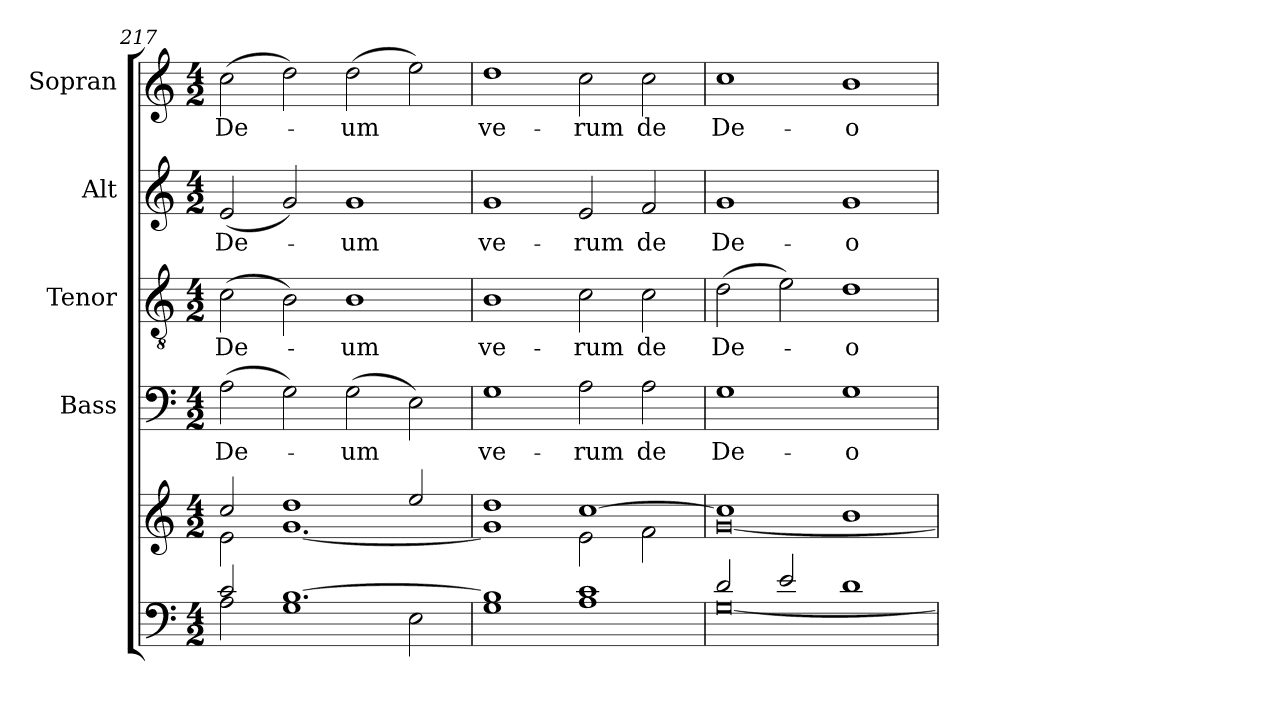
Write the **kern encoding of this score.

**kern	**kern	**kern	**text	**kern	**text	**kern	**text	**kern	**text
*part5	*part5	*part4	*part4	*part3	*part3	*part2	*part2	*part1	*part1
*staff6	*staff5	*staff4	*staff4	*staff3	*staff3	*staff2	*staff2	*staff1	*staff1
*	*	*I"Bass	*	*I"Tenor	*	*I"Alt	*	*I"Sopran	*
*	*	*I'B.	*	*I'T.	*	*I'A.	*	*I'S.	*
*clefF4	*clefG2	*clefF4	*	*clefGv2	*	*clefG2	*	*clefG2	*
*k[]	*k[]	*k[]	*	*k[]	*	*k[]	*	*k[]	*
*C:	*C:	*C:	*	*C:	*	*C:	*	*C:	*
*M4/2	*M4/2	*M4/2	*	*M4/2	*	*M4/2	*	*M4/2	*
=217	=217	=217	=217	=217	=217	=217	=217	=217	=217
*^	*^	*	*	*	*	*	*	*	*
!	!	!	!	!	!LO:LY:b	!	!LO:LY:b	!	!LO:LY:b	!	!LO:LY:b
2c/	2A\	2cc/	2e\	(>2A\	De-	(>2c\	De-	(<2e/	De-	(>2cc\	De-
[>1.B	1G	1dd	[<1.g	2G\)	.	2B\)	.	2g/)	.	2dd\)	.
!	!	!	!	!	!LO:LY:b	!	!LO:LY:b	!	!LO:LY:b	!	!LO:LY:b
.	.	.	.	(>2G\	-um	1B	-um	1g	-um	(>2dd\	-um
.	2E\	2ee/	.	2E\)	.	.	.	.	.	2ee\)	.
=218	=218	=218	=218	=218	=218	=218	=218	=218	=218	=218	=218
!	!	!	!	!	!LO:LY:b	!	!LO:LY:b	!	!LO:LY:b	!	!LO:LY:b
1B]	1G	1dd	1g]	1G	ve-	1B	ve-	1g	ve-	1dd	ve-
!	!	!	!	!	!LO:LY:b	!	!LO:LY:b	!	!LO:LY:b	!	!LO:LY:b
1c	1A	[>1cc	2e\	2A\	-rum	2c\	-rum	2e/	-rum	2cc\	-rum
!	!	!	!	!	!LO:LY:b	!	!LO:LY:b	!	!LO:LY:b	!	!LO:LY:b
.	.	.	2f\	2A\	de	2c\	de	2f/	de	2cc\	de
=219	=219	=219	=219	=219	=219	=219	=219	=219	=219	=219	=219
!	!	!	!	!	!LO:LY:b	!	!LO:LY:b	!	!LO:LY:b	!	!LO:LY:b
2d/	[<0G	1cc]	[<0g	1G	De-	(>2d\	De-	1g	De-	1cc	De-
2e/	.	.	.	.	.	2e\)	.	.	.	.	.
!	!	!	!	!	!LO:LY:b	!	!LO:LY:b	!	!LO:LY:b	!	!LO:LY:b
1d	.	1b	.	1G	-o	1d	-o	1g	-o	1b	-o
*v	*v	*	*	*	*	*	*	*	*	*	*
*	*v	*v	*	*	*	*	*	*	*	*
=	=	=	=	=	=	=	=	=	=
*-	*-	*-	*-	*-	*-	*-	*-	*-	*-
